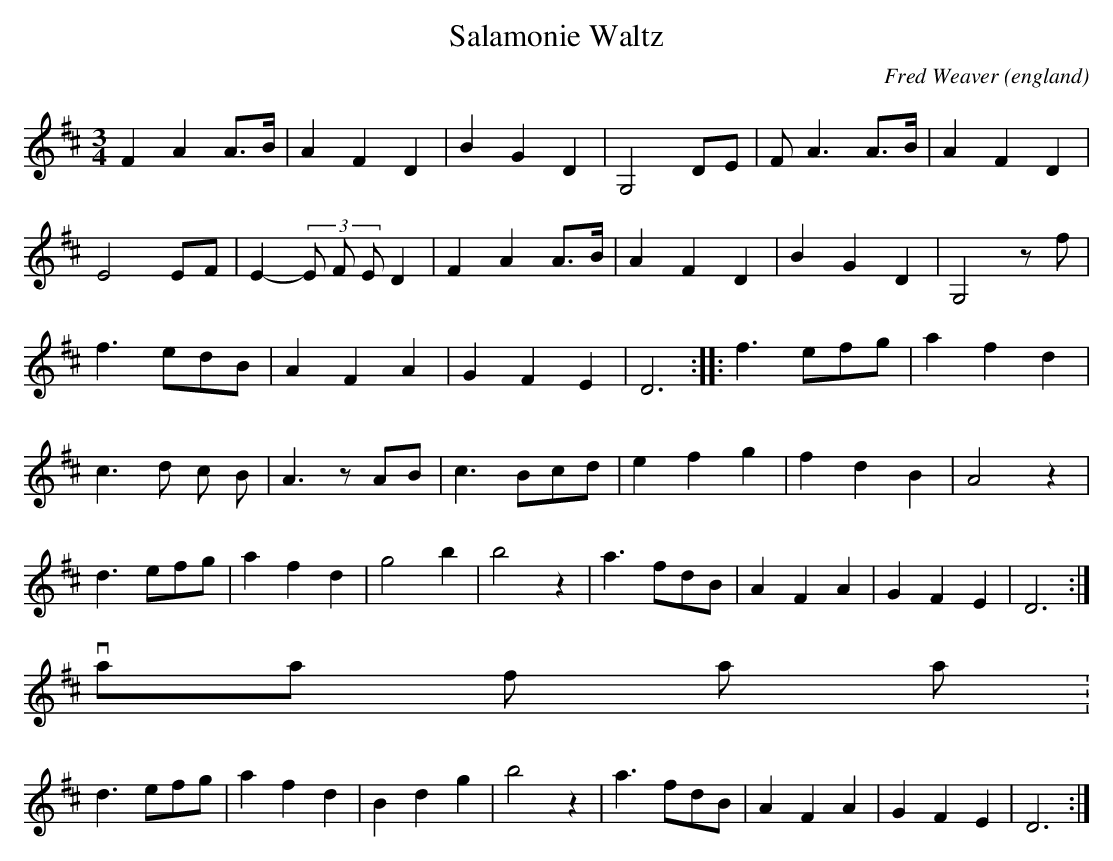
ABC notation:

X:1
T:Salamonie Waltz
O:england
M:3/4
L:1/8
C:Fred Weaver
K:D
F2A2 A>B|A2F2D2|B2 G2 D2|G,4 DE|FA3 A>B|A2 F2 D2|
E4 EF|E2-(3E F ED2|F2A2 A>B|A2 F2 D2|B2 G2 D2|G,4zf|
f3 edB|A2F2A2|G2F2E2|D6::f3 efg|a2f2d2|
c3 d c B|A3zAB|c3 Bcd|e2f2g2|f2d2B2|A4z2|
d3 efg|a2f2d2|g4b2|b4z2|a3fdB|A2F2A2|G2F2E2|D6:|
variant of last part:
d3 efg|a2f2d2|B2d2g2|b4z2|a3fdB|A2F2A2|G2F2E2|D6:|
^^^^^^
